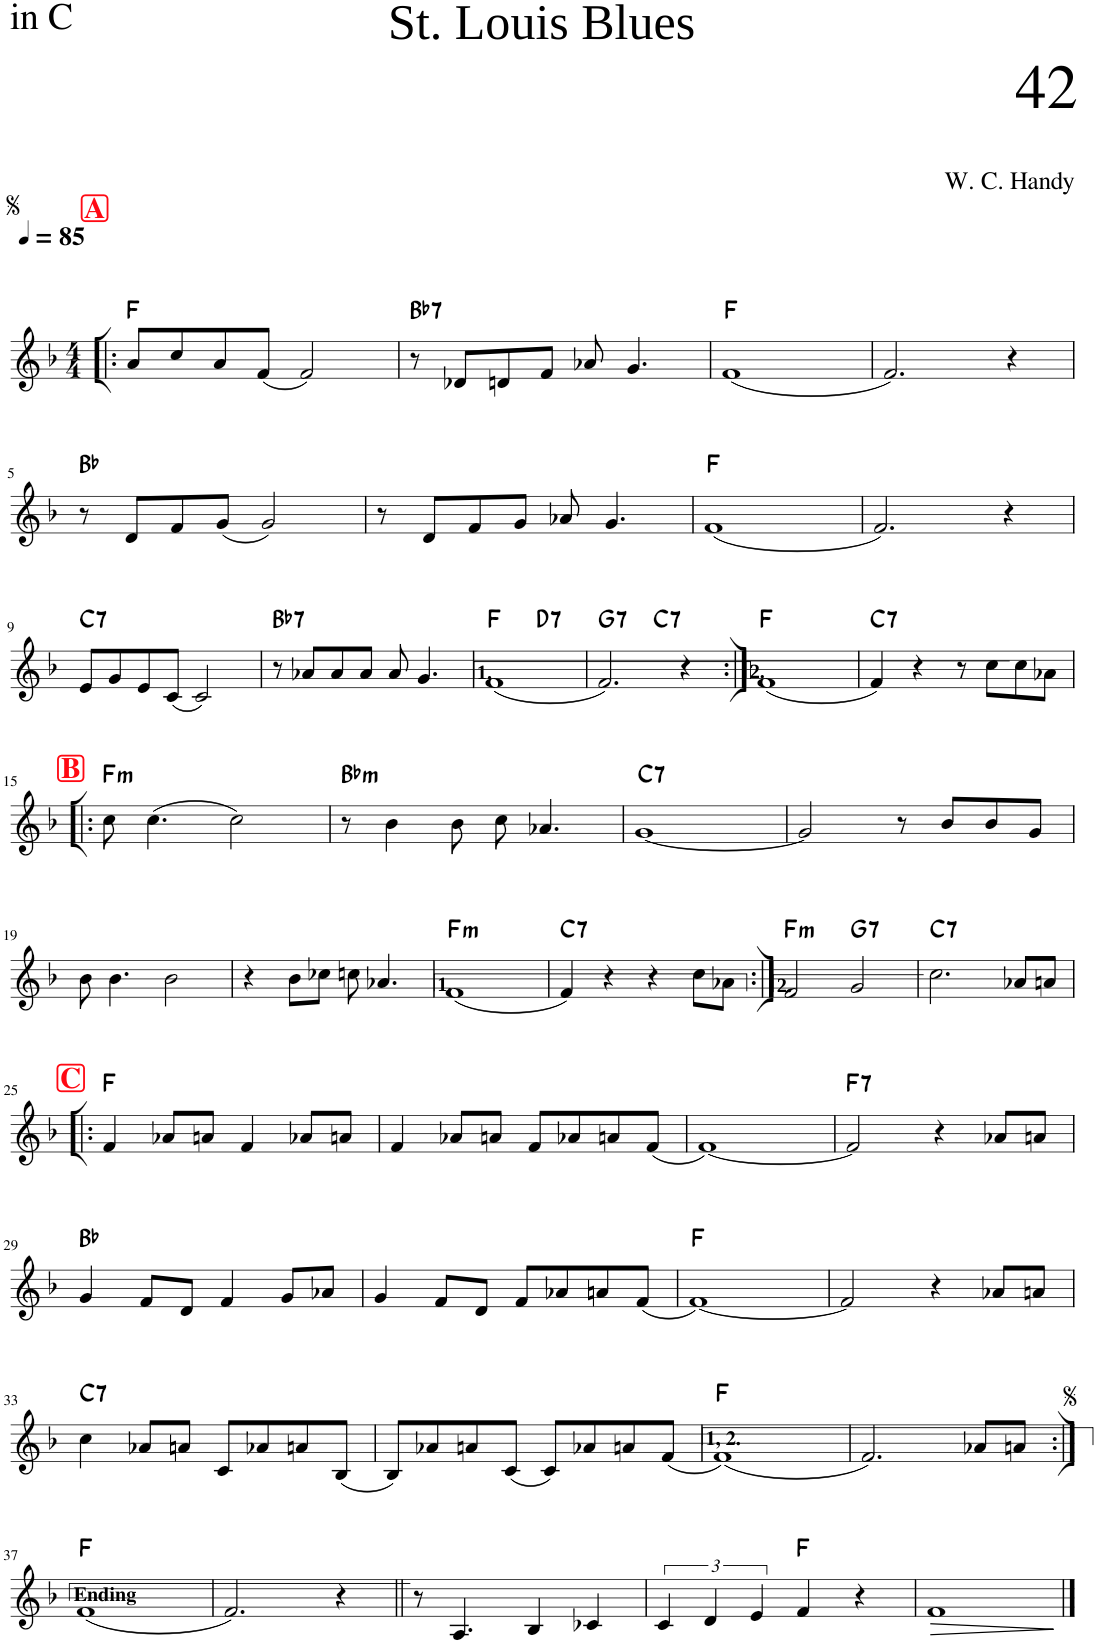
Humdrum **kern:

**kern	**dynam	**harte
*part1	*part1	*part1
*staff1	*staff1	*
*I"Voice	*	*
*clefG2	*	*
*k[b-]	*	*
*M4/4	*	*
*MM85	*	*
!!LO:REH:place=s1:a:B:cj:color=#FF0913:fs=16:t=A
=1!|:	=1!|:	=1!|:
8a/L	.	F:maj
8cc/	.	.
8a/	.	.
(8f/J	.	.
2f/)	.	.
=2	=2	=2
!	!	!LO:H:kt=7
8r	.	Bb:7
8d-X/L	.	.
8dn/	.	.
8f/J	.	.
8a-X/	.	.
4.g/	.	.
=3	=3	=3
(1f	.	F:maj
=4	=4	=4
2.f/)	.	.
4r	.	.
!!LO:LB:g=z
=5	=5	=5
8r	.	Bb:maj
8d/L	.	.
8f/	.	.
(8g/J	.	.
2g/)	.	.
=6	=6	=6
8r	.	.
8d/L	.	.
8f/	.	.
8g/J	.	.
8a-X/	.	.
4.g/	.	.
=7	=7	=7
(1f	.	F:maj
=8	=8	=8
2.f/)	.	.
4r	.	.
!!LO:LB:g=z
=9	=9	=9
!	!	!LO:H:kt=7
8e/L	.	C:7
8g/	.	.
8e/	.	.
(8c/J	.	.
2c/)	.	.
=10	=10	=10
!	!	!LO:H:kt=7
8r	.	Bb:7
8a-X/L	.	.
8a-/	.	.
8a-/J	.	.
8a-/	.	.
4.g/	.	.
=11	=11	=11
*^	*	*
(1f	2ryy	.	F:maj
!	!	!	!LO:H:kt=7
.	2ryy	.	D:7
=12	=12	=12	=12
!	!	!	!LO:H:kt=7
2.f/)	2ryy	.	G:7
!	!	!	!LO:H:kt=7
.	2ryy	.	C:7
4r	.	.	.
*v	*v	*	*
=13:|!	=13:|!	=13:|!
(1f	.	F:maj
=14	=14	=14
!	!	!LO:H:kt=7
4f/)	.	C:7
4r	.	.
8r	.	.
8cc\L	.	.
8cc\	.	.
8a-X\J	.	.
!!LO:LB:g=z
!!LO:REH:place=s1:a:B:cj:color=#FF0913:fs=16:t=B
=15!|:	=15!|:	=15!|:
!	!	!LO:H:kt=m
8cc\	.	F:min
(4.cc\	.	.
2cc\)	.	.
=16	=16	=16
!	!	!LO:H:kt=m
8r	.	Bb:min
4b-\	.	.
8b-\	.	.
8cc\	.	.
4.a-X/	.	.
=17	=17	=17
!	!	!LO:H:kt=7
[1g	.	C:7
=18	=18	=18
2g/]	.	.
8r	.	.
8b-/L	.	.
8b-/	.	.
8g/J	.	.
!!LO:LB:g=z
=19	=19	=19
8b-\	.	.
4.b-\	.	.
2b-\	.	.
=20	=20	=20
4r	.	.
8b-\L	.	.
8cc-X\J	.	.
8ccn\	.	.
4.a-X/	.	.
=21	=21	=21
!	!	!LO:H:kt=m
(1f	.	F:min
=22	=22	=22
!	!	!LO:H:kt=7
4f/)	.	C:7
4r	.	.
4r	.	.
8cc\L	.	.
8a-X\J	.	.
=23:|!	=23:|!	=23:|!
!	!	!LO:H:kt=m
2f/	.	F:min
!	!	!LO:H:kt=7
2g/	.	G:7
=24	=24	=24
!	!	!LO:H:kt=7
2.cc\	.	C:7
8a-X/L	.	.
8an/J	.	.
!!LO:LB:g=z
!!LO:REH:place=s1:a:B:cj:color=#FF0913:fs=16:t=C
=25!|:	=25!|:	=25!|:
4f/	.	F:maj
8a-X/L	.	.
8an/J	.	.
4f/	.	.
8a-X/L	.	.
8an/J	.	.
=26	=26	=26
4f/	.	.
8a-X/L	.	.
8an/J	.	.
8f/L	.	.
8a-X/	.	.
8an/	.	.
(8f/J	.	.
=27	=27	=27
[1f)	.	.
=28	=28	=28
!	!	!LO:H:kt=7
2f/]	.	F:7
4r	.	.
8a-X/L	.	.
8an/J	.	.
!!LO:LB:g=z
=29	=29	=29
4g/	.	Bb:maj
8f/L	.	.
8d/J	.	.
4f/	.	.
8g/L	.	.
8a-X/J	.	.
=30	=30	=30
4g/	.	.
8f/L	.	.
8d/J	.	.
8f/L	.	.
8a-X/	.	.
8an/	.	.
(8f/J	.	.
=31	=31	=31
[1f)	.	F:maj
=32	=32	=32
2f/]	.	.
4r	.	.
8a-X/L	.	.
8an/J	.	.
!!LO:LB:g=z
=33	=33	=33
!	!	!LO:H:kt=7
4cc\	.	C:7
8a-X/L	.	.
8an/J	.	.
8c/L	.	.
8a-X/	.	.
8an/	.	.
(8B-/J	.	.
=34	=34	=34
8B-/L)	.	.
8a-X/	.	.
8an/	.	.
(8c/J	.	.
8c/L)	.	.
8a-X/	.	.
8an/	.	.
(8f/J	.	.
=35	=35	=35
(1f)	.	F:maj
=36	=36	=36
2.f/)	.	.
8a-X/L	.	.
8an/J	.	.
!!LO:LB:g=z
=37:|!	=37:|!	=37:|!
(1f	.	F:maj
=38	=38	=38
2.f/)	.	.
4r	.	.
=39||	=39||	=39||
8r	.	.
4.A/	.	.
4B-/	.	.
4c-X/	.	.
=40	=40	=40
6c/	.	.
6d/	.	.
6e/	.	.
4f/	.	F:maj
4r	.	.
=41	=41	=41
!	!LO:HP:b	!
1f	>	.
.	]	.
==	==	==
*-	*-	*-
